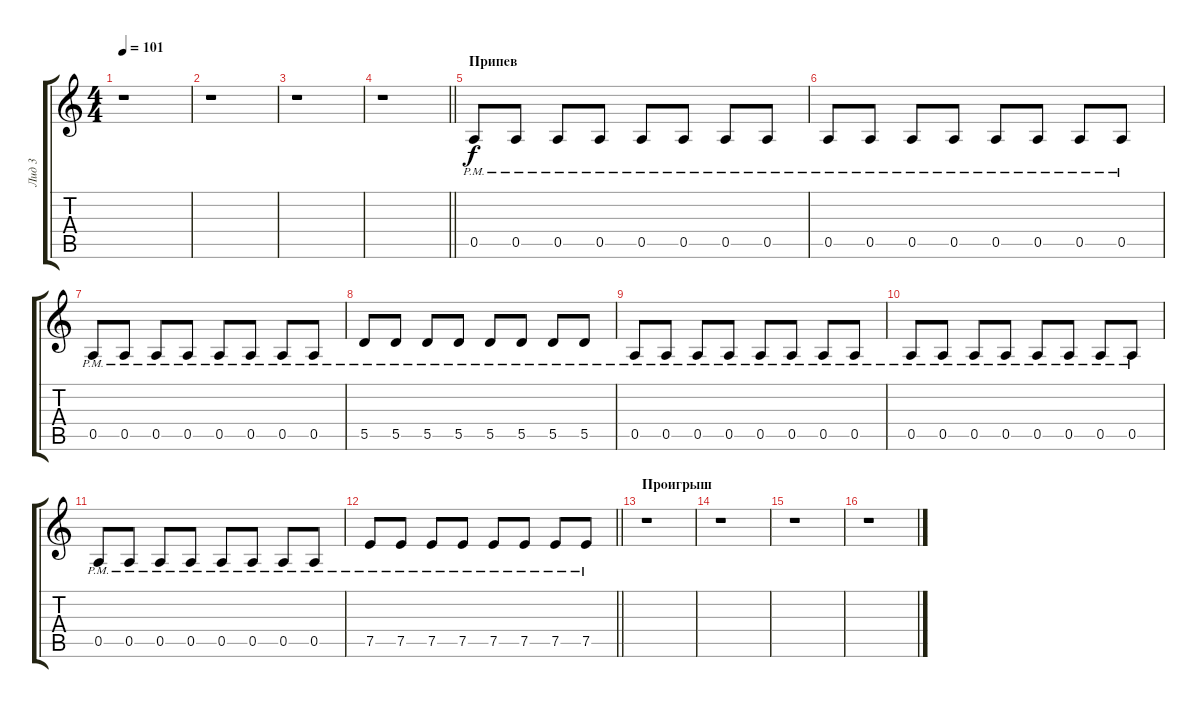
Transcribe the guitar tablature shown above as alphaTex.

\track ("Лид 3" "Лид 3") {instrument distortionguitar}
\staff {score tabs}
\tuning (E4 B3 G3 D3 A2 E2) {hide}
\ts (4 4)
\tempo 101
\clef g2
\ks c
r.1{dy f} |
r.1 |
r.1 |
\barLineRight lightlight
r.1 |
\section ("" "Припев")
0.5{pm}.8 0.5{pm}.8 0.5{pm}.8 0.5{pm}.8 0.5{pm}.8 0.5{pm}.8 0.5{pm}.8 0.5{pm}.8 |
0.5{pm}.8 0.5{pm}.8 0.5{pm}.8 0.5{pm}.8 0.5{pm}.8 0.5{pm}.8 0.5{pm}.8 0.5{pm}.8 |
0.5{pm}.8 0.5{pm}.8 0.5{pm}.8 0.5{pm}.8 0.5{pm}.8 0.5{pm}.8 0.5{pm}.8 0.5{pm}.8 |
5.5{pm}.8 5.5{pm}.8 5.5{pm}.8 5.5{pm}.8 5.5{pm}.8 5.5{pm}.8 5.5{pm}.8 5.5{pm}.8 |
0.5{pm}.8 0.5{pm}.8 0.5{pm}.8 0.5{pm}.8 0.5{pm}.8 0.5{pm}.8 0.5{pm}.8 0.5{pm}.8 |
0.5{pm}.8 0.5{pm}.8 0.5{pm}.8 0.5{pm}.8 0.5{pm}.8 0.5{pm}.8 0.5{pm}.8 0.5{pm}.8 |
0.5{pm}.8 0.5{pm}.8 0.5{pm}.8 0.5{pm}.8 0.5{pm}.8 0.5{pm}.8 0.5{pm}.8 0.5{pm}.8 |
\barLineRight lightlight
7.5{pm}.8 7.5{pm}.8 7.5{pm}.8 7.5{pm}.8 7.5{pm}.8 7.5{pm}.8 7.5{pm}.8 7.5{pm}.8 |
\section ("" "Проигрыш")
r.1 |
r.1 |
r.1 |
r.1
